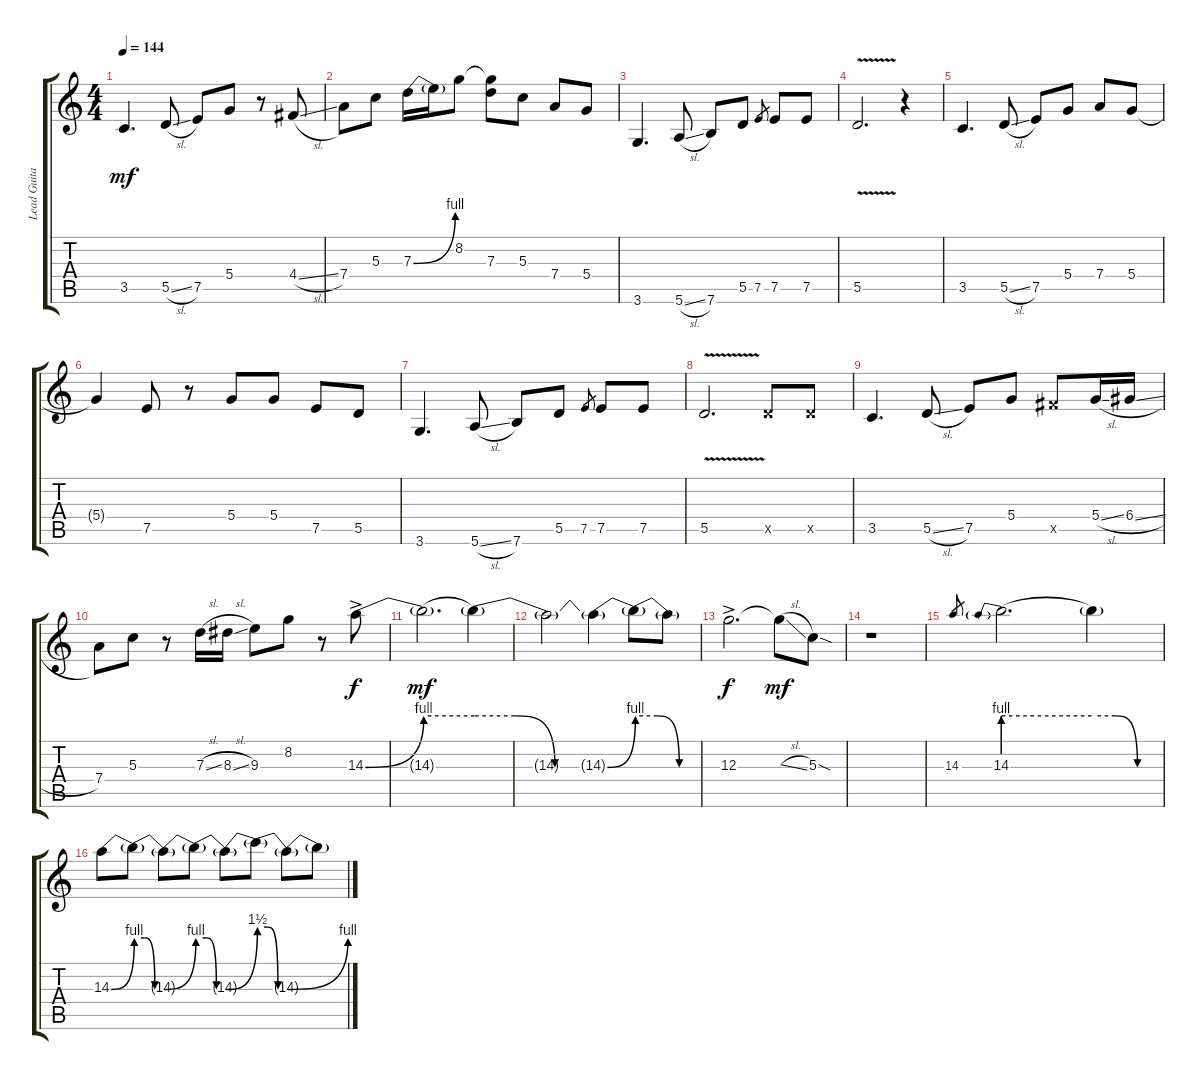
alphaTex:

\track ("Lead Guitar" "Lead Guita") {instrument electricguitarclean}
\staff {score tabs}
\tuning (E4 B3 G3 D3 A2 E2) {hide}
\ts (4 4)
\tempo 144
\clef g2
\ks c
3.5.4{d dy mf} 5.5{sl}.8 7.5.8 5.4.8 r.8 4.4{sl}.8 |
7.4.8 5.3.8 7.3{be (bend 0 0 60 4)}.16 7.3{t}.16 8.2.8 (8.2{t} 7.3).8 5.3.8 7.4.8 5.4.8 |
3.6.4{d} 5.6{sl}.8 7.6.8 5.5.8 7.5.8{gr} 7.5.8 7.5.8 |
5.5{v}.2{d} r.4 |
3.5.4{d} 5.5{sl}.8 7.5.8 5.4.8 7.4.8 5.4.8 |
5.4{t}.4 7.5.8 r.8 5.4.8 5.4.8 7.5.8 5.5.8 |
3.6.4{d} 5.6{sl}.8 7.6.8 5.5.8 7.5.8{gr} 7.5.8 7.5.8 |
5.5{v}.2{d} 5.5{x}.8 5.5{x}.8 |
3.5.4{d} 5.5{sl}.8 7.5.8 5.4.8 9.5{x}.8 5.4{sl}.16 6.4{sl}.16 |
7.4.8 5.3.8 r.8 7.3{sl}.16 8.3{sl}.16 9.3.8 8.2.8 r.8 14.3{be (bend 0 0 60 4) ac}.8{dy f} |
14.3{be (hold 0 4 60 4) t}.2{d dy mf} 14.3{be (custom 0 4 20 4 40 0 60 0) t}.4 |
14.3{t}.2 14.3{be (bend 0 0 60 4) t}.4 14.3{be (custom 0 4 20 4 40 0 60 0) t}.8 14.3{t}.8 |
12.3{ac}.2{d dy f} 12.3{sl t}.8{dy mf} 5.3{sod}.8 |
r.1 |
14.3.8{gr} 14.3{be (prebend 0 4 60 4)}.2{d} 14.3{be (custom 0 4 20 4 40 0 60 0) t}.4 |
14.3{be (bend 0 0 60 4)}.8 14.3{be (custom 0 4 20 4 40 0 60 0) t}.8 14.3{be (bend 0 0 60 4) t}.8 14.3{be (custom 0 4 20 4 40 0 60 0) t}.8 14.3{be (bend 0 0 60 6) t}.8 14.3{be (custom 0 6 20 6 40 0 60 0) t}.8 14.3{be (bend 0 0 60 4) t}.8 14.3{t}.8
